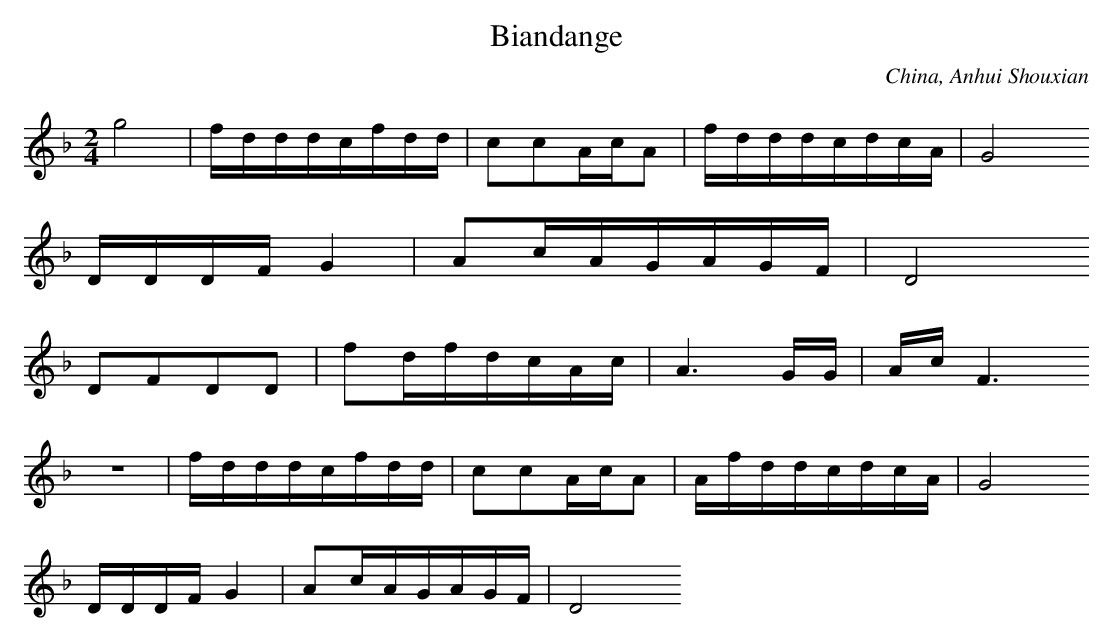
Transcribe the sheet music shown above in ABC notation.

X:1
T: Biandange
O: China, Anhui Shouxian
M: 2/4
L: 1/16
K: F
g8 | fdddcfdd | c2c2AcA2 | fdddcdcA | G8
DDDFG4 | A2cAGAGF | D8
D2F2D2D2 | f2dfdcAc | A6GG | AcF6
z8 | fdddcfdd | c2c2AcA2 | AfddcdcA | G8
DDDFG4 | A2cAGAGF | D8
